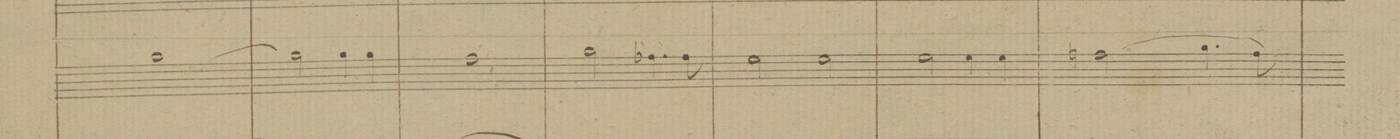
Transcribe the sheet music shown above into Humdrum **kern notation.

**kern	**text	**dynam
*I"Tenore	*	*
*clefC4	*	*
*k[b-]	*	*
*met(c|)	*	*
*M2/2	*	*
[1f	.	.
=22	=22	=22
2f\]	.	.
4f\	.	.
4f\	.	.
=23	=23	=23
1e	.	.
=24	=24	=24
2f\	.	.
4.e-X\	.	.
8e-\	.	.
=25	=25	=25
2d\	.	.
2d\	.	.
=26	=26	=26
2d\	.	.
4d\	.	.
4d\	.	.
=27	=27	=27
(2en\	.	.
4.f\	.	.
8e\)	.	.
=28	=28	=28
*-	*-	*-
